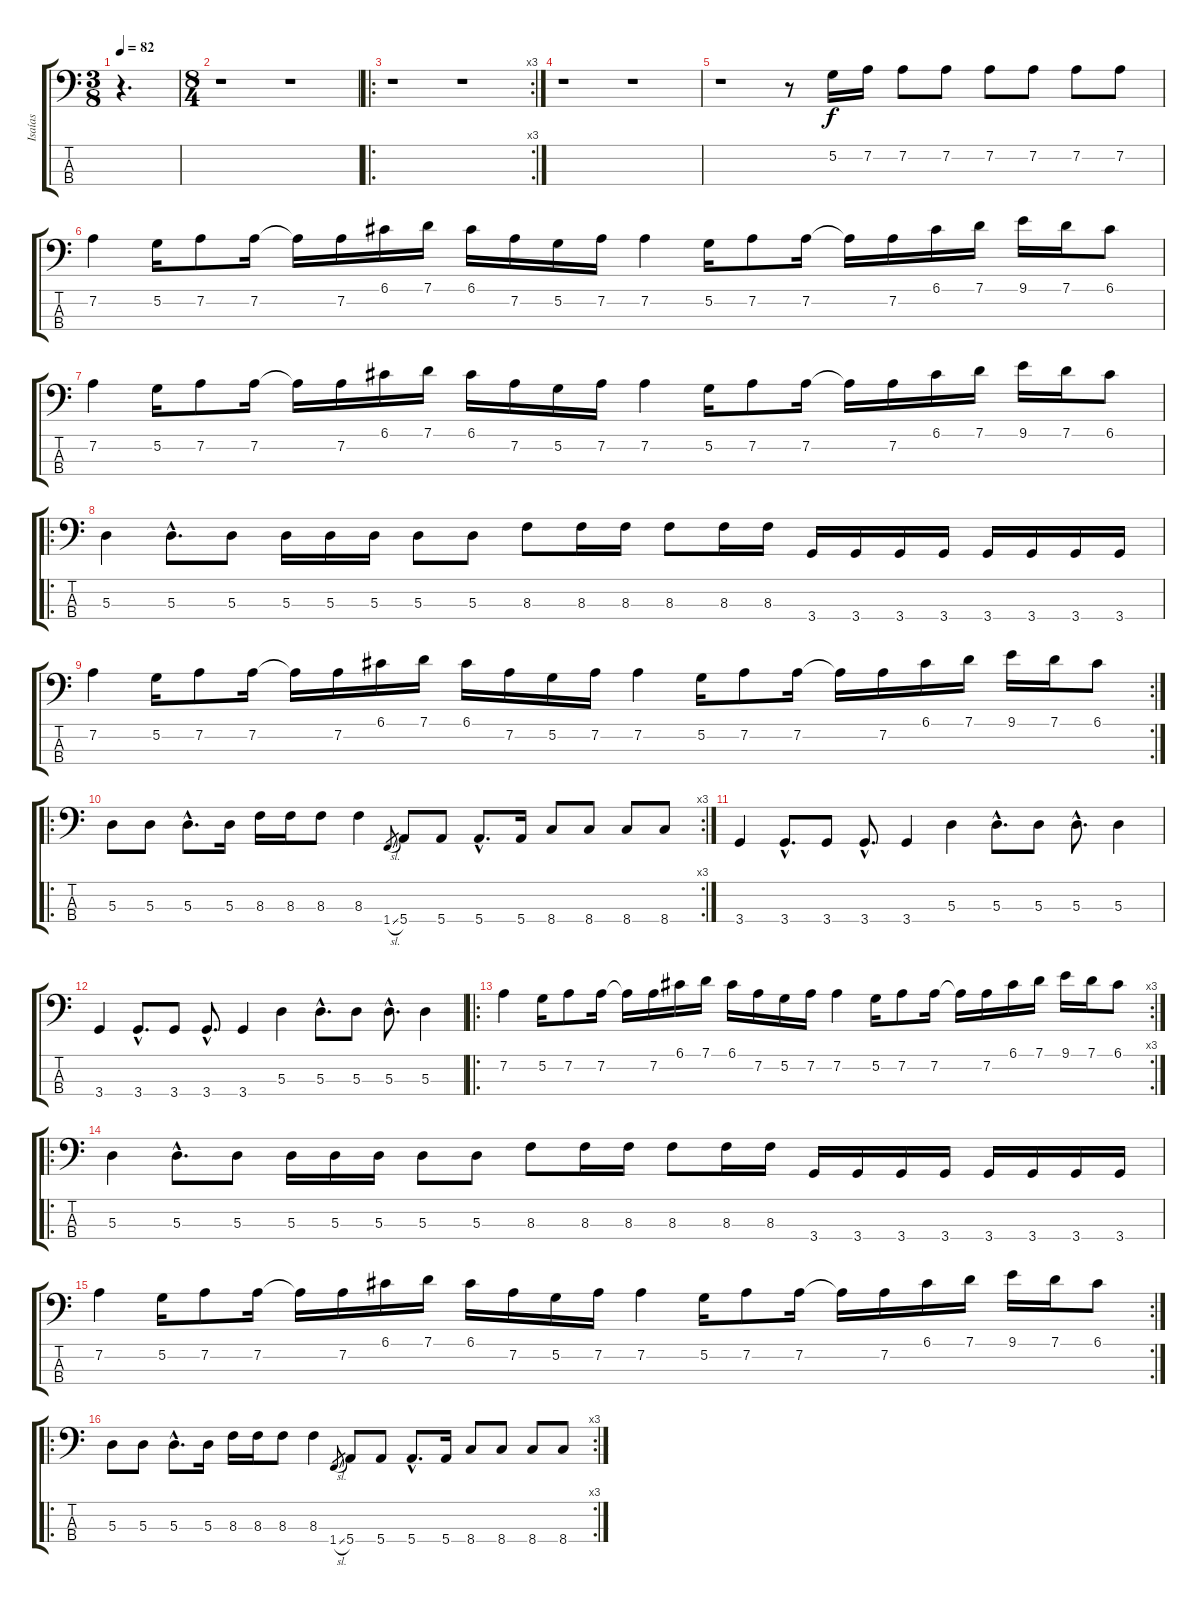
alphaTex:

\track ("Isaías" "Isaías") {instrument electricbassfinger}
\staff {score tabs}
\tuning (G2 D2 A1 E1) {hide}
\ts (3 8)
\tempo 82
\clef f4
\ks c
r.4{d dy f instrument electricbassfinger} |
\ts (8 4)
r.1 r.1 |
\ro
\rc 3
r.1 r.1 |
r.1 r.1 |
r.1 r.8 5.2.16 7.2.16 7.2.8 7.2.8 7.2.8 7.2.8 7.2.8 7.2.8 |
7.2.4 5.2.16 7.2.8 7.2.16 7.2{t}.16 7.2.16 6.1.16 7.1.16 6.1.16 7.2.16 5.2.16 7.2.16 7.2.4 5.2.16 7.2.8 7.2.16 7.2{t}.16 7.2.16 6.1.16 7.1.16 9.1.16 7.1.16 6.1.8 |
7.2.4 5.2.16 7.2.8 7.2.16 7.2{t}.16 7.2.16 6.1.16 7.1.16 6.1.16 7.2.16 5.2.16 7.2.16 7.2.4 5.2.16 7.2.8 7.2.16 7.2{t}.16 7.2.16 6.1.16 7.1.16 9.1.16 7.1.16 6.1.8 |
\ro
5.3.4 5.3{hac}.8{d} 5.3.8 5.3.16 5.3.16 5.3.16 5.3.8 5.3.8 8.3.8 8.3.16 8.3.16 8.3.8 8.3.16 8.3.16 3.4.16 3.4.16 3.4.16 3.4.16 3.4.16 3.4.16 3.4.16 3.4.16 |
\rc 2
7.2.4 5.2.16 7.2.8 7.2.16 7.2{t}.16 7.2.16 6.1.16 7.1.16 6.1.16 7.2.16 5.2.16 7.2.16 7.2.4 5.2.16 7.2.8 7.2.16 7.2{t}.16 7.2.16 6.1.16 7.1.16 9.1.16 7.1.16 6.1.8 |
\ro
\rc 3
5.3.8 5.3.8 5.3{hac}.8{d} 5.3.16 8.3.16 8.3.16 8.3.8 8.3.4 1.4{sl}.8{gr} 5.4.8 5.4.8 5.4{hac}.8{d} 5.4.16 8.4.8 8.4.8 8.4.8 8.4.8 |
3.4.4 3.4{hac}.8{d} 3.4.8 3.4{hac}.8{d} 3.4.4 5.3.4 5.3{hac}.8{d} 5.3.8 5.3{hac}.8{d} 5.3.4 |
3.4.4 3.4{hac}.8{d} 3.4.8 3.4{hac}.8{d} 3.4.4 5.3.4 5.3{hac}.8{d} 5.3.8 5.3{hac}.8{d} 5.3.4 |
\ro
\rc 3
7.2.4 5.2.16 7.2.8 7.2.16 7.2{t}.16 7.2.16 6.1.16 7.1.16 6.1.16 7.2.16 5.2.16 7.2.16 7.2.4 5.2.16 7.2.8 7.2.16 7.2{t}.16 7.2.16 6.1.16 7.1.16 9.1.16 7.1.16 6.1.8 |
\ro
5.3.4 5.3{hac}.8{d} 5.3.8 5.3.16 5.3.16 5.3.16 5.3.8 5.3.8 8.3.8 8.3.16 8.3.16 8.3.8 8.3.16 8.3.16 3.4.16 3.4.16 3.4.16 3.4.16 3.4.16 3.4.16 3.4.16 3.4.16 |
\rc 2
7.2.4 5.2.16 7.2.8 7.2.16 7.2{t}.16 7.2.16 6.1.16 7.1.16 6.1.16 7.2.16 5.2.16 7.2.16 7.2.4 5.2.16 7.2.8 7.2.16 7.2{t}.16 7.2.16 6.1.16 7.1.16 9.1.16 7.1.16 6.1.8 |
\ro
\rc 3
5.3.8 5.3.8 5.3{hac}.8{d} 5.3.16 8.3.16 8.3.16 8.3.8 8.3.4 1.4{sl}.8{gr} 5.4.8 5.4.8 5.4{hac}.8{d} 5.4.16 8.4.8 8.4.8 8.4.8 8.4.8
